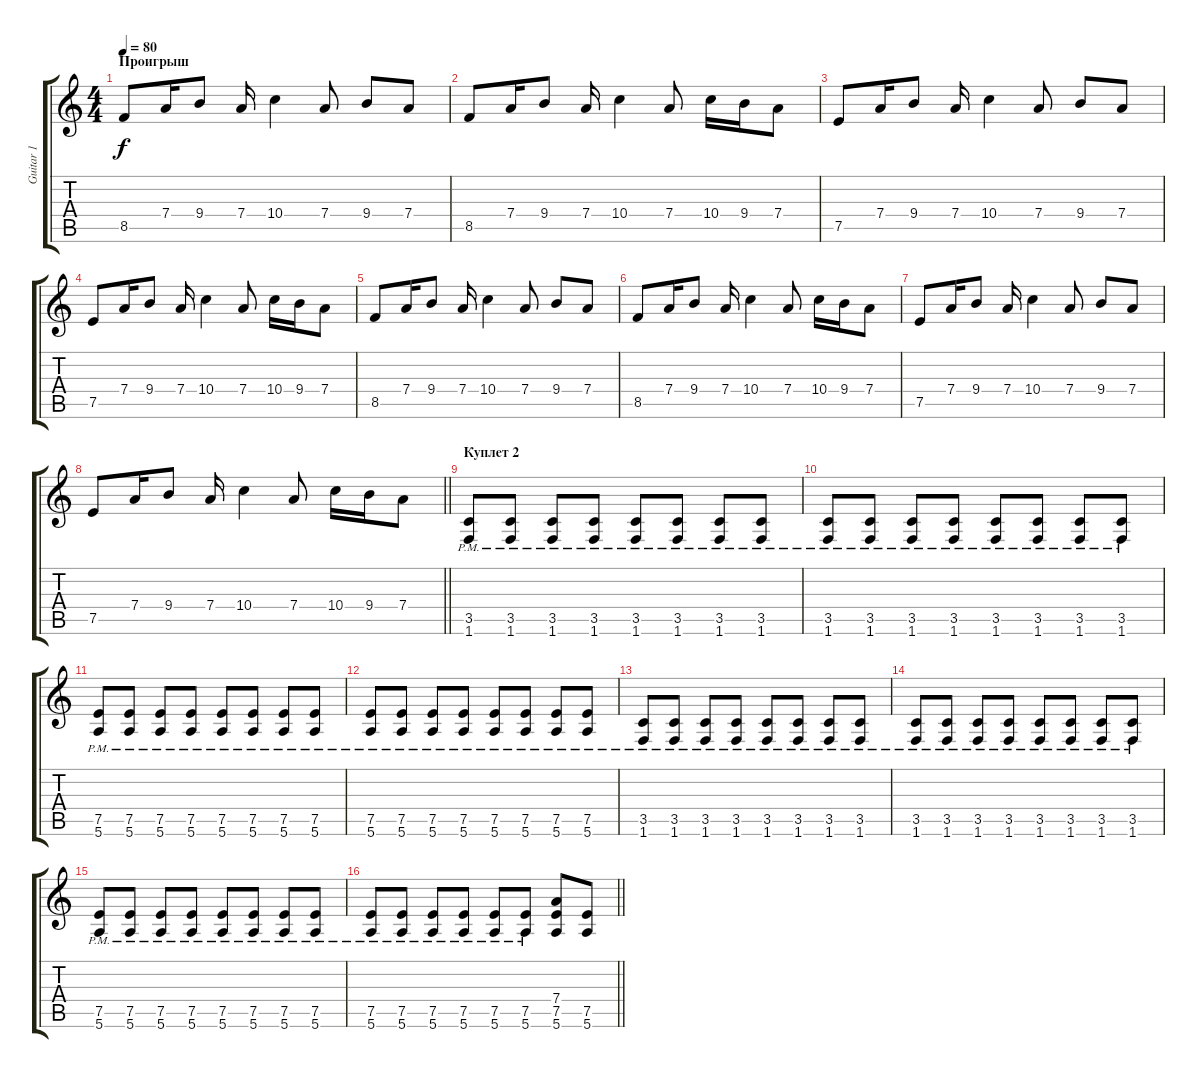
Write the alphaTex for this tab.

\track ("Guitar 1" "Guitar 1") {instrument electricguitarclean}
\staff {score tabs}
\tuning (E4 B3 G3 D3 A2 E2) {hide}
\ts (4 4)
\section ("" "Проигрыш")
\tempo 80
\clef g2
\ks c
8.5.8{dy f instrument distortionguitar} 7.4.16 9.4.8 7.4.16 10.4.4 7.4.8 9.4.8 7.4.8 |
8.5.8 7.4.16 9.4.8 7.4.16 10.4.4 7.4.8 10.4.16 9.4.16 7.4.8 |
7.5.8 7.4.16 9.4.8 7.4.16 10.4.4 7.4.8 9.4.8 7.4.8 |
7.5.8 7.4.16 9.4.8 7.4.16 10.4.4 7.4.8 10.4.16 9.4.16 7.4.8 |
8.5.8 7.4.16 9.4.8 7.4.16 10.4.4 7.4.8 9.4.8 7.4.8 |
8.5.8 7.4.16 9.4.8 7.4.16 10.4.4 7.4.8 10.4.16 9.4.16 7.4.8 |
7.5.8 7.4.16 9.4.8 7.4.16 10.4.4 7.4.8 9.4.8 7.4.8 |
\barLineRight lightlight
7.5.8 7.4.16 9.4.8 7.4.16 10.4.4 7.4.8 10.4.16 9.4.16 7.4.8 |
\section ("" "Куплет 2")
(3.5{pm} 1.6{pm}).8{instrument distortionguitar} (3.5{pm} 1.6{pm}).8 (3.5{pm} 1.6{pm}).8 (3.5{pm} 1.6{pm}).8 (3.5{pm} 1.6{pm}).8 (3.5{pm} 1.6{pm}).8 (3.5{pm} 1.6{pm}).8 (3.5{pm} 1.6{pm}).8 |
(3.5{pm} 1.6{pm}).8 (3.5{pm} 1.6{pm}).8 (3.5{pm} 1.6{pm}).8 (3.5{pm} 1.6{pm}).8 (3.5{pm} 1.6{pm}).8 (3.5{pm} 1.6{pm}).8 (3.5{pm} 1.6{pm}).8 (3.5{pm} 1.6{pm}).8 |
(7.5{pm} 5.6{pm}).8 (7.5{pm} 5.6{pm}).8 (7.5{pm} 5.6{pm}).8 (7.5{pm} 5.6{pm}).8 (7.5{pm} 5.6{pm}).8 (7.5{pm} 5.6{pm}).8 (7.5{pm} 5.6{pm}).8 (7.5{pm} 5.6{pm}).8 |
(7.5{pm} 5.6{pm}).8 (7.5{pm} 5.6{pm}).8 (7.5{pm} 5.6{pm}).8 (7.5{pm} 5.6{pm}).8 (7.5{pm} 5.6{pm}).8 (7.5{pm} 5.6{pm}).8 (7.5{pm} 5.6{pm}).8 (7.5{pm} 5.6{pm}).8 |
(3.5{pm} 1.6{pm}).8{instrument distortionguitar} (3.5{pm} 1.6{pm}).8 (3.5{pm} 1.6{pm}).8 (3.5{pm} 1.6{pm}).8 (3.5{pm} 1.6{pm}).8 (3.5{pm} 1.6{pm}).8 (3.5{pm} 1.6{pm}).8 (3.5{pm} 1.6{pm}).8 |
(3.5{pm} 1.6{pm}).8 (3.5{pm} 1.6{pm}).8 (3.5{pm} 1.6{pm}).8 (3.5{pm} 1.6{pm}).8 (3.5{pm} 1.6{pm}).8 (3.5{pm} 1.6{pm}).8 (3.5{pm} 1.6{pm}).8 (3.5{pm} 1.6{pm}).8 |
(7.5{pm} 5.6{pm}).8 (7.5{pm} 5.6{pm}).8 (7.5{pm} 5.6{pm}).8 (7.5{pm} 5.6{pm}).8 (7.5{pm} 5.6{pm}).8 (7.5{pm} 5.6{pm}).8 (7.5{pm} 5.6{pm}).8 (7.5{pm} 5.6{pm}).8 |
\barLineRight lightlight
(7.5{pm} 5.6{pm}).8 (7.5{pm} 5.6{pm}).8 (7.5{pm} 5.6{pm}).8 (7.5{pm} 5.6{pm}).8 (7.5{pm} 5.6{pm}).8 (7.5{pm} 5.6{pm}).8 (7.4 7.5 5.6).8 (7.5 5.6).8
